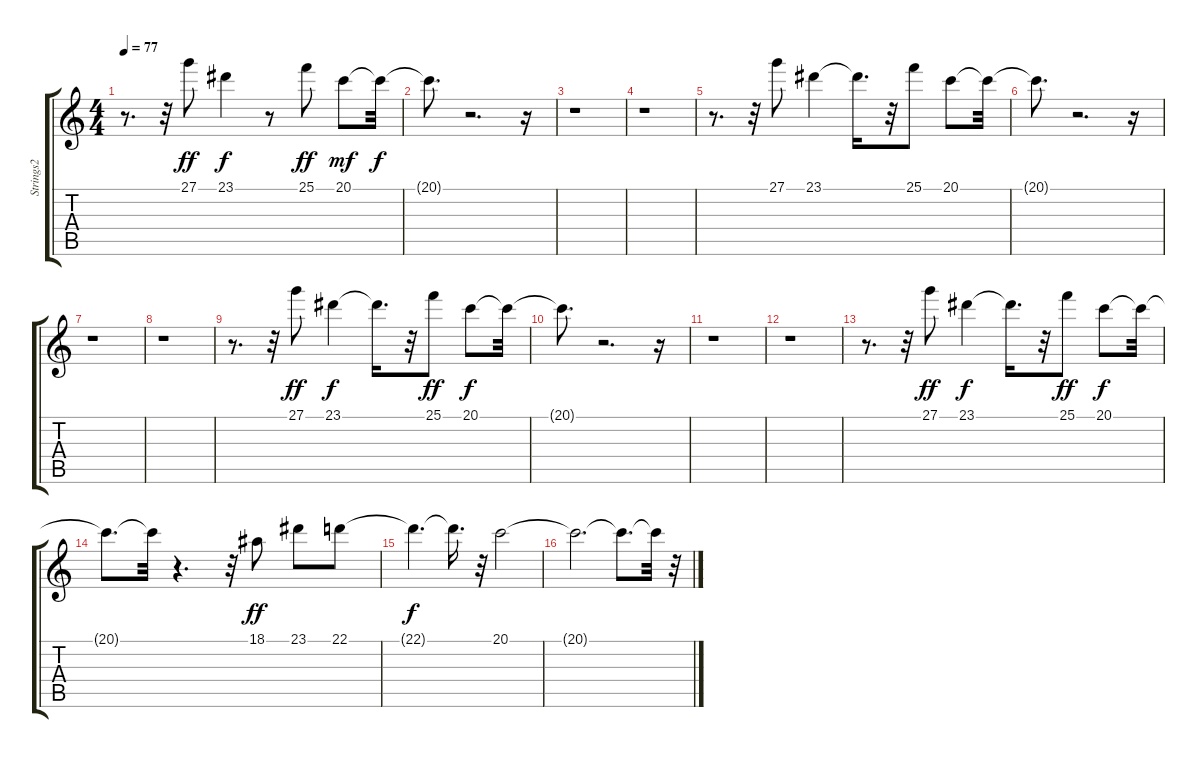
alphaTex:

\track ("Strings2" "Strings2") {instrument stringensemble2}
\staff {score tabs}
\tuning (E4 B3 G3 D3 A2 E2) {hide}
\ts (4 4)
\tempo 77
\clef g2
\ks c
r.8{d dy f} r.32 27.1.8{dy ff} 23.1.4{dy f} r.8 25.1.8{dy ff} 20.1.8{dy mf} 20.1{t}.32{dy f} |
20.1{t}.8{d} r.2{d} r.16 |
r.1 |
r.1 |
r.8{d} r.32 27.1.8 23.1.4 23.1{t}.16{d} r.32 25.1.8 20.1.8 20.1{t}.32 |
20.1{t}.8{d} r.2{d} r.16 |
r.1 |
r.1 |
r.8{d} r.32 27.1.8{dy ff} 23.1.4{dy f} 23.1{t}.16{d} r.32 25.1.8{dy ff} 20.1.8{dy f} 20.1{t}.32 |
20.1{t}.8{d} r.2{d} r.16 |
r.1 |
r.1 |
r.8{d} r.32 27.1.8{dy ff} 23.1.4{dy f} 23.1{t}.16{d} r.32 25.1.8{dy ff} 20.1.8{dy f} 20.1{t}.32 |
20.1{t}.8{d} 20.1{t}.32 r.4{d} r.32 18.1.8{dy ff} 23.1.8 22.1.8 |
22.1{t}.4{d dy f} 22.1{t}.16{d} r.32 20.1.2 |
20.1{t}.2{d} 20.1{t}.8{d} 20.1{t}.32 r.32
